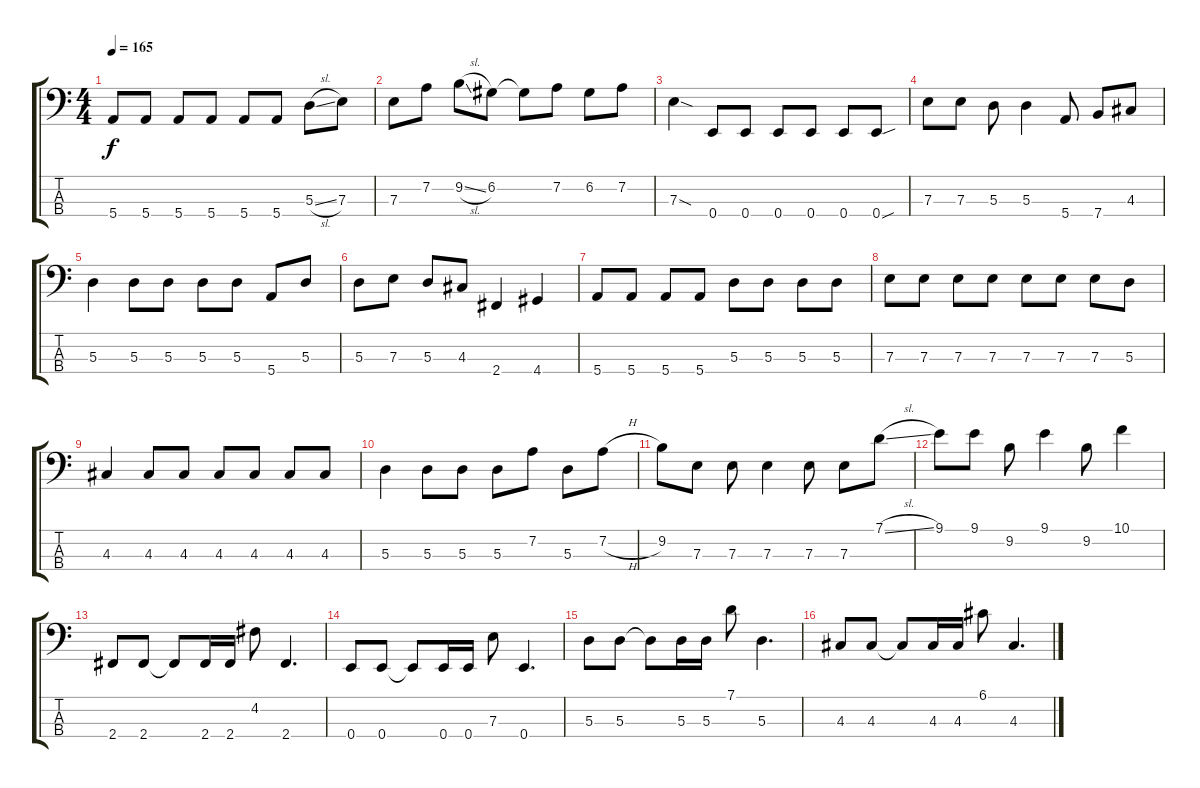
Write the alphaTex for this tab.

\track "" {instrument electricbassfinger}
\staff {score tabs}
\tuning (G2 D2 A1 E1) {hide}
\ts (4 4)
\tempo 165
\clef f4
\ks c
5.4.8{dy f} 5.4.8 5.4.8 5.4.8 5.4.8 5.4.8 5.3{sl}.8 7.3.8 |
7.3.8 7.2.8 9.2{sl}.8 6.2.8 6.2{t}.8 7.2.8 6.2.8 7.2.8 |
7.3{sod}.4 0.4.8 0.4.8 0.4.8 0.4.8 0.4.8 0.4{sou}.8 |
7.3.8 7.3.8 5.3.8 5.3.4 5.4.8 7.4.8 4.3.8 |
5.3.4 5.3.8 5.3.8 5.3.8 5.3.8 5.4.8 5.3.8 |
5.3.8 7.3.8 5.3.8 4.3.8 2.4.4 4.4.4 |
5.4.8 5.4.8 5.4.8 5.4.8 5.3.8 5.3.8 5.3.8 5.3.8 |
7.3.8 7.3.8 7.3.8 7.3.8 7.3.8 7.3.8 7.3.8 5.3.8 |
4.3.4 4.3.8 4.3.8 4.3.8 4.3.8 4.3.8 4.3.8 |
5.3.4 5.3.8 5.3.8 5.3.8 7.2.8 5.3.8 7.2{h}.8 |
9.2.8 7.3.8 7.3.8 7.3.4 7.3.8 7.3.8 7.1{sl}.8 |
9.1.8 9.1.8 9.2.8 9.1.4 9.2.8 10.1.4 |
2.4.8 2.4.8 2.4{t}.8 2.4.16 2.4.16 4.2.8 2.4.4{d} |
0.4.8 0.4.8 0.4{t}.8 0.4.16 0.4.16 7.3.8 0.4.4{d} |
5.3.8 5.3.8 5.3{t}.8 5.3.16 5.3.16 7.1.8 5.3.4{d} |
4.3.8 4.3.8 4.3{t}.8 4.3.16 4.3.16 6.1.8 4.3.4{d}
